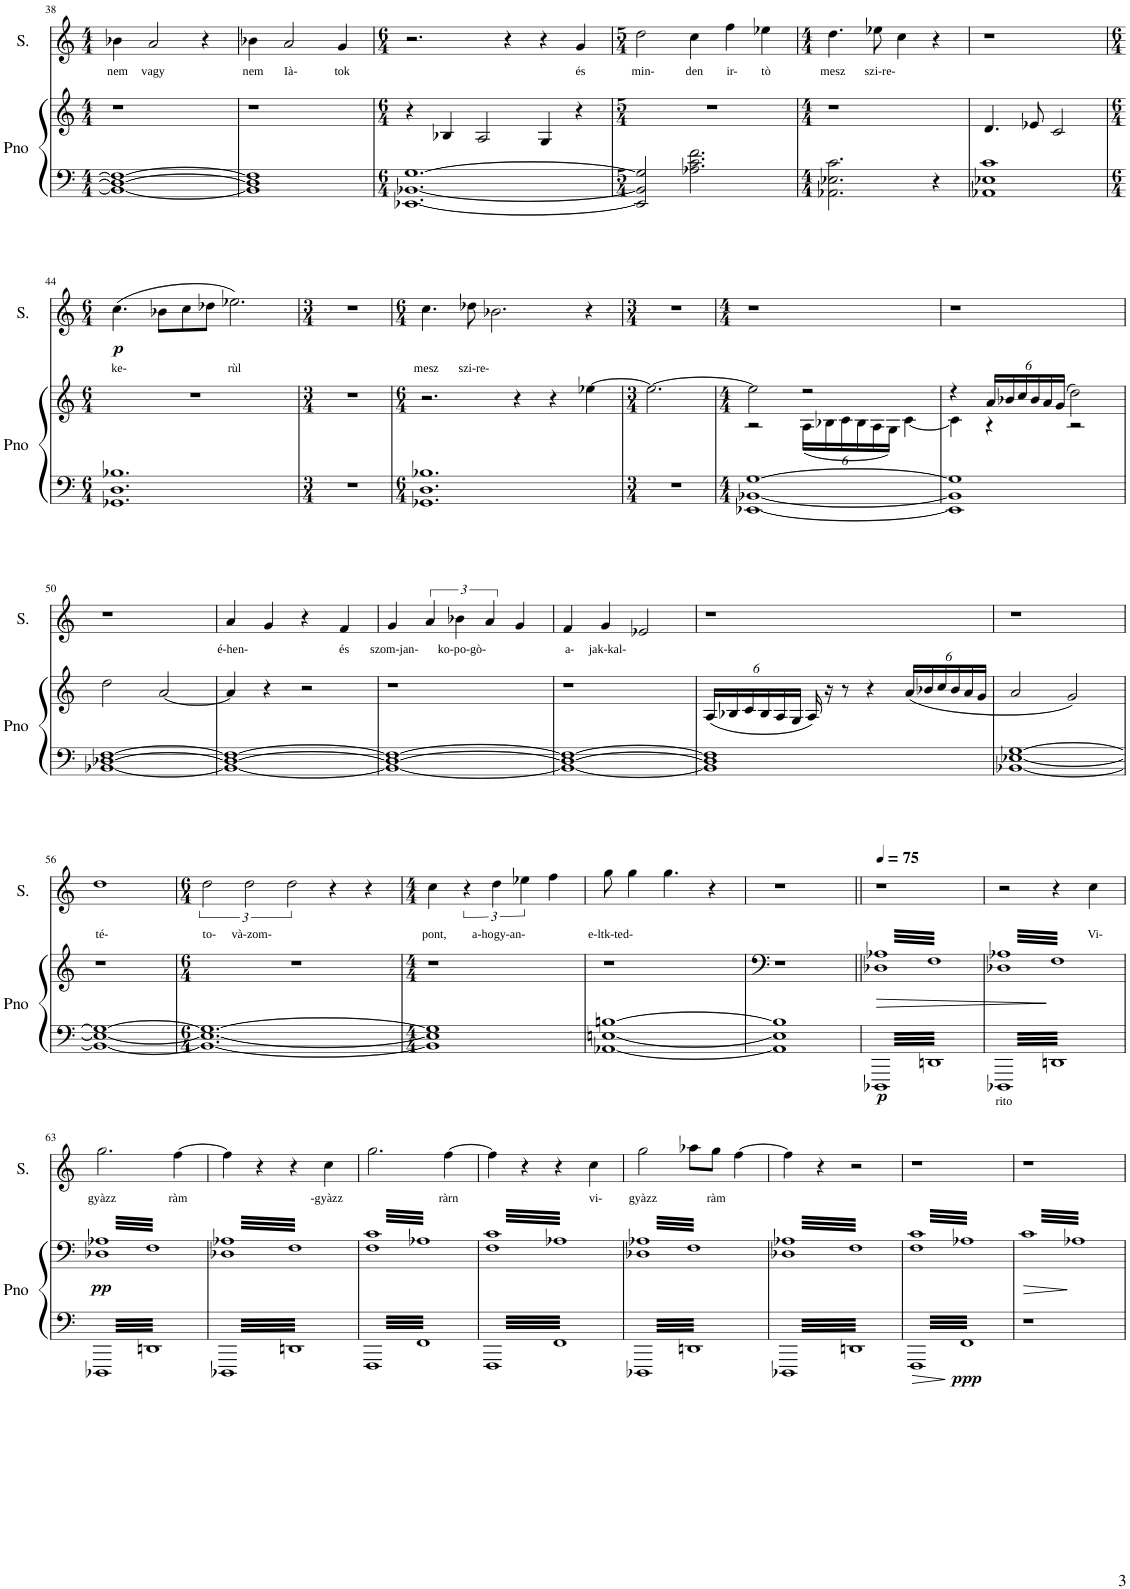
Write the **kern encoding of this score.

**kern	**text	**kern	**dynam	**kern	**text	**dynam
*part2	*part2	*part2	*part2	*part1	*part1	*part1
*staff3	*staff3	*staff2	*staff2/3	*staff1	*staff1	*staff1
*I"Piano	*	*	*	*I"Soprano	*	*
*I'Pno	*	*	*	*I'S.	*	*
!!LO:PB:g=z
*clefF4	*	*clefG2	*	*clefG2	*	*
*k[]	*	*k[]	*	*k[]	*	*
*M4/4	*	*M4/4	*	*M4/4	*	*
=38	=38	=38	=38	=38	=38	=38
!	!	!	!	!	!LO:LY:b	!
1BB_ 1D-_ 1F_	.	1r	.	4b-X\	nem	.
!	!	!	!	!	!LO:LY:b	!
.	.	.	.	2a/	vagy	.
.	.	.	.	4r	.	.
=39	=39	=39	=39	=39	=39	=39
!	!	!	!	!	!LO:LY:b	!
1BB] 1D-] 1F]	.	1r	.	4b-X\	nem	.
!	!	!	!	!	!LO:LY:b	!
.	.	.	.	2a/	Ià-	.
!	!	!	!	!	!LO:LY:b	!
.	.	.	.	4g/	tok	.
=40	=40	=40	=40	=40	=40	=40
*M6/4	*	*M6/4	*	*M6/4	*	*
[<1.EE-X [<1.BB-X [>1.G	.	4r	.	2.r	.	.
.	.	4B-X/	.	.	.	.
.	.	2A/	.	.	.	.
.	.	.	.	4r	.	.
.	.	4G/	.	4r	.	.
!	!	!	!	!	!LO:LY:b	!
.	.	4r	.	4g/	és	.
=41	=41	=41	=41	=41	=41	=41
*M5/4	*	*M5/4	*	*M5/4	*	*
!	!	!	!	!	!LO:LY:b	!
2EE-/] 2BB-/] 2G/]	.	4%5r	.	2dd\	min-	.
!	!	!	!	!	!LO:LY:b	!
2.A-X\ 2.c\ 2.f\	.	.	.	4cc\	den	.
!	!	!	!	!	!LO:LY:b	!
.	.	.	.	4ff\	ir-	.
!	!	!	!	!	!LO:LY:b	!
.	.	.	.	4ee-X\	tò	.
=42	=42	=42	=42	=42	=42	=42
*M4/4	*	*M4/4	*	*M4/4	*	*
!	!	!	!	!	!LO:LY:b	!
2.AA-X\ 2.E-X\ 2.c\	.	1r	.	4.dd\	mesz	.
!	!	!	!	!	!LO:LY:b	!
.	.	.	.	8ee-X\	szi-re-	.
.	.	.	.	4cc\	.	.
4r	.	.	.	4r	.	.
=43	=43	=43	=43	=43	=43	=43
1AA-X 1E-X 1c	.	4.d/	.	1r	.	.
.	.	8e-X/	.	.	.	.
.	.	2c/	.	.	.	.
!!LO:LB:g=z
=44	=44	=44	=44	=44	=44	=44
*M6/4	*	*M6/4	*	*M6/4	*	*
!	!	!	!	!	!LO:LY:b	!LO:DY:b
1.GG-X 1.D 1.B-X	.	1.r	.	(4.cc\	ke-	p
.	.	.	.	8b-X\L	.	.
.	.	.	.	8cc\	.	.
.	.	.	.	8dd-X\J	.	.
!	!	!	!	!	!LO:LY:b	!
.	.	.	.	2.ee-X\)	rùl	.
=45	=45	=45	=45	=45	=45	=45
*M3/4	*	*M3/4	*	*M3/4	*	*
2.r	.	2.r	.	2.r	.	.
=46	=46	=46	=46	=46	=46	=46
*M6/4	*	*M6/4	*	*M6/4	*	*
!	!	!	!	!	!LO:LY:b	!
1.GG-X 1.D 1.B-X	.	2.r	.	4.cc\	mesz	.
!	!	!	!	!	!LO:LY:b	!
.	.	.	.	8dd-X\	szi-re-	.
.	.	.	.	2.b-X\	.	.
.	.	4r	.	.	.	.
.	.	4r	.	.	.	.
.	.	[>4ee-X\	.	4r	.	.
=47	=47	=47	=47	=47	=47	=47
*M3/4	*	*M3/4	*	*M3/4	*	*
2.r	.	2.ee-\_	.	2.r	.	.
=48	=48	=48	=48	=48	=48	=48
*M4/4	*	*M4/4	*	*M4/4	*	*
*	*	*^	*	*	*	*
[<1EE-X [<1BB-X [>1G	.	2ee-\]	2r	.	1r	.	.
*	*	*	*Xbrackettup	*	*	*	*
.	.	2r	(24A\LL	.	.	.	.
.	.	.	24B-X\	.	.	.	.
.	.	.	24c\	.	.	.	.
.	.	.	24B-\	.	.	.	.
.	.	.	24A\	.	.	.	.
.	.	.	24G\JJ)	.	.	.	.
.	.	.	[<4c\	.	.	.	.
=49	=49	=49	=49	=49	=49	=49	=49
1EE-] 1BB-] 1G]	.	4r	4c\]	.	1r	.	.
.	.	24a/LL	4r	.	.	.	.
.	.	24b-X/	.	.	.	.	.
.	.	24cc/	.	.	.	.	.
.	.	24b-/	.	.	.	.	.
.	.	24a/	.	.	.	.	.
.	.	(24g/JJ	.	.	.	.	.
.	.	2dd\)	2r	.	.	.	.
*	*	*v	*v	*	*	*	*
!!LO:LB:g=z
=50	=50	=50	=50	=50	=50	=50
[<1BB-X [>1D-X [>1F	.	2dd\	.	1r	.	.
.	.	[<2a/	.	.	.	.
=51	=51	=51	=51	=51	=51	=51
!	!	!	!	!	!LO:LY:b	!
1BB-_ 1D-_ 1F_	.	4a/]	.	4a/	é-hen-	.
.	.	4r	.	4g/	.	.
.	.	2r	.	4r	.	.
!	!	!	!	!	!LO:LY:b	!
.	.	.	.	4f/	és	.
=52	=52	=52	=52	=52	=52	=52
!	!	!	!	!	!LO:LY:b	!
1BB-_ 1D-_ 1F_	.	1r	.	4g/	szom-jan-	.
.	.	.	.	6a/	.	.
!	!	!	!	!	!LO:LY:b	!
.	.	.	.	6b-X\	ko-po-gò-	.
.	.	.	.	6a/	.	.
.	.	.	.	4g/	.	.
=53	=53	=53	=53	=53	=53	=53
!	!	!	!	!	!LO:LY:b	!
1BB-_ 1D-_ 1F_	.	1r	.	4f/	a-	.
!	!	!	!	!	!LO:LY:b	!
.	.	.	.	4g/	jak-kal-	.
.	.	.	.	2e-X/	.	.
=54	=54	=54	=54	=54	=54	=54
1BB-] 1D-] 1F]	.	(24A/LL	.	1r	.	.
.	.	24B-X/	.	.	.	.
.	.	24c/	.	.	.	.
.	.	24B-/	.	.	.	.
.	.	24A/	.	.	.	.
.	.	24G/JJ	.	.	.	.
.	.	16A/)	.	.	.	.
.	.	16r	.	.	.	.
.	.	8r	.	.	.	.
.	.	4r	.	.	.	.
.	.	(24a/LL	.	.	.	.
.	.	24b-X/	.	.	.	.
.	.	24cc/	.	.	.	.
.	.	24b-/	.	.	.	.
.	.	24a/	.	.	.	.
.	.	24g/JJ	.	.	.	.
=55	=55	=55	=55	=55	=55	=55
[<1BB-X [<1E-X [>1G	.	2a/	.	1r	.	.
.	.	2g/)	.	.	.	.
!!LO:LB:g=z
=56	=56	=56	=56	=56	=56	=56
!	!	!	!	!	!LO:LY:b	!
1BB-_ 1E-_ 1G_	.	1r	.	1dd	té-	.
=57	=57	=57	=57	=57	=57	=57
*M6/4	*	*M6/4	*	*M6/4	*	*
!	!	!	!	!	!LO:LY:b	!
1.BB-_ 1.E-_ 1.G_	.	1.r	.	3dd\	to-	.
!	!	!	!	!	!LO:LY:b	!
.	.	.	.	3dd\	và-zom-	.
.	.	.	.	3dd\	.	.
.	.	.	.	4r	.	.
.	.	.	.	4r	.	.
=58	=58	=58	=58	=58	=58	=58
*M4/4	*	*M4/4	*	*M4/4	*	*
!	!	!	!	!	!LO:LY:b	!
1BB-] 1E-] 1G]	.	1r	.	4cc\	pont,	.
.	.	.	.	6r	.	.
!	!	!	!	!	!LO:LY:b	!
.	.	.	.	6dd\	a-hogy-an-	.
.	.	.	.	6ee-X\	.	.
.	.	.	.	4ff\	.	.
=59	=59	=59	=59	=59	=59	=59
!	!	!	!	!	!LO:LY:b	!
[<1AA-X [<1En [>1Bn	.	1r	.	8gg\	e-ltk-ted-	.
.	.	.	.	4gg\	.	.
.	.	.	.	4.gg\	.	.
.	.	.	.	4r	.	.
=60	=60	=60	=60	=60	=60	=60
1AA-] 1E] 1B]	.	1r	.	1r	.	.
=61||	=61||	=61||	=61||	=61||	=61||	=61||
*	*	*brackettup	*	*	*	*
*	*	*	*	*MM75	*	*
!	!	!	!LO:HP:b	!	!	!
!	!	!	!LO:DY:n=1:b=2	!	!	!
*	*	*tremolo	*	*	*	*
3.DDD-X	.	64D-X 64A-XLLLL	> p	1r	.	.
.	.	64F	.	.	.	.
.	.	64D-X 64A-X	.	.	.	.
.	.	64F	.	.	.	.
.	.	64D-X 64A-X	.	.	.	.
.	.	64F	.	.	.	.
.	.	64D-X 64A-X	.	.	.	.
.	.	64F	.	.	.	.
.	.	64D-X 64A-X	.	.	.	.
.	.	64F	.	.	.	.
.	.	64D-X 64A-X	.	.	.	.
.	.	64F	.	.	.	.
.	.	64D-X 64A-X	.	.	.	.
.	.	64F	.	.	.	.
.	.	64D-X 64A-X	.	.	.	.
.	.	64F	.	.	.	.
.	.	64D-X 64A-X	.	.	.	.
.	.	64F	.	.	.	.
.	.	64D-X 64A-X	.	.	.	.
.	.	64F	.	.	.	.
.	.	64D-X 64A-X	.	.	.	.
.	.	64F	.	.	.	.
.	.	64D-X 64A-X	.	.	.	.
.	.	64F	.	.	.	.
.	.	64D-X 64A-X	.	.	.	.
.	.	64F	.	.	.	.
.	.	64D-X 64A-X	.	.	.	.
.	.	64F	.	.	.	.
.	.	64D-X 64A-X	.	.	.	.
.	.	64F	.	.	.	.
.	.	64D-X 64A-X	.	.	.	.
.	.	64F	.	.	.	.
3.DDn	.	64D-X 64A-X	.	.	.	.
.	.	64F	.	.	.	.
.	.	64D-X 64A-X	.	.	.	.
.	.	64F	.	.	.	.
.	.	64D-X 64A-X	.	.	.	.
.	.	64F	.	.	.	.
.	.	64D-X 64A-X	.	.	.	.
.	.	64F	.	.	.	.
.	.	64D-X 64A-X	.	.	.	.
.	.	64F	.	.	.	.
.	.	64D-X 64A-X	.	.	.	.
.	.	64F	.	.	.	.
.	.	64D-X 64A-X	.	.	.	.
.	.	64F	.	.	.	.
.	.	64D-X 64A-X	.	.	.	.
.	.	64F	.	.	.	.
.	.	64D-X 64A-X	.	.	.	.
.	.	64F	.	.	.	.
.	.	64D-X 64A-X	.	.	.	.
.	.	64F	.	.	.	.
.	.	64D-X 64A-X	.	.	.	.
.	.	64F	.	.	.	.
.	.	64D-X 64A-X	.	.	.	.
.	.	64F	.	.	.	.
.	.	64D-X 64A-X	.	.	.	.
.	.	64F	.	.	.	.
.	.	64D-X 64A-X	.	.	.	.
.	.	64F	.	.	.	.
.	.	64D-X 64A-X	.	.	.	.
.	.	64F	.	.	.	.
.	.	64D-X 64A-X	.	.	.	.
.	.	64FJJJJ	.	.	.	.
=62	=62	=62	=62	=62	=62	=62
!	!LO:LY:b	!	!	!	!	!
3.DDD-X	rito	64D-X 64A-XLLLL	.	2r	.	.
.	.	64F	.	.	.	.
.	.	64D-X 64A-X	.	.	.	.
.	.	64F	.	.	.	.
.	.	64D-X 64A-X	.	.	.	.
.	.	64F	.	.	.	.
.	.	64D-X 64A-X	.	.	.	.
.	.	64F	.	.	.	.
.	.	64D-X 64A-X	.	.	.	.
.	.	64F	.	.	.	.
.	.	64D-X 64A-X	.	.	.	.
.	.	64F	.	.	.	.
.	.	64D-X 64A-X	.	.	.	.
.	.	64F	.	.	.	.
.	.	64D-X 64A-X	.	.	.	.
.	.	64F	.	.	.	.
.	.	64D-X 64A-X	.	.	.	.
.	.	64F	.	.	.	.
.	.	64D-X 64A-X	.	.	.	.
.	.	64F	.	.	.	.
.	.	64D-X 64A-X	.	.	.	.
.	.	64F	.	.	.	.
.	.	64D-X 64A-X	.	.	.	.
.	.	64F	.	.	.	.
.	.	64D-X 64A-X	.	.	.	.
.	.	64F	.	.	.	.
.	.	64D-X 64A-X	.	.	.	.
.	.	64F	.	.	.	.
.	.	64D-X 64A-X	.	.	.	.
.	.	64F	.	.	.	.
.	.	64D-X 64A-X	.	.	.	.
.	.	64F	.	.	.	.
3.DDn	.	64D-X 64A-X	]	4r	.	.
.	.	64F	.	.	.	.
.	.	64D-X 64A-X	.	.	.	.
.	.	64F	.	.	.	.
.	.	64D-X 64A-X	.	.	.	.
.	.	64F	.	.	.	.
.	.	64D-X 64A-X	.	.	.	.
.	.	64F	.	.	.	.
.	.	64D-X 64A-X	.	.	.	.
.	.	64F	.	.	.	.
.	.	64D-X 64A-X	.	.	.	.
.	.	64F	.	.	.	.
.	.	64D-X 64A-X	.	.	.	.
.	.	64F	.	.	.	.
.	.	64D-X 64A-X	.	.	.	.
.	.	64F	.	.	.	.
!	!	!	!	!	!LO:LY:b	!
.	.	64D-X 64A-X	.	4cc\	Vi-	.
.	.	64F	.	.	.	.
.	.	64D-X 64A-X	.	.	.	.
.	.	64F	.	.	.	.
.	.	64D-X 64A-X	.	.	.	.
.	.	64F	.	.	.	.
.	.	64D-X 64A-X	.	.	.	.
.	.	64F	.	.	.	.
.	.	64D-X 64A-X	.	.	.	.
.	.	64F	.	.	.	.
.	.	64D-X 64A-X	.	.	.	.
.	.	64F	.	.	.	.
.	.	64D-X 64A-X	.	.	.	.
.	.	64F	.	.	.	.
.	.	64D-X 64A-X	.	.	.	.
.	.	64FJJJJ	.	.	.	.
!!LO:LB:g=z
=63	=63	=63	=63	=63	=63	=63
!	!	!	!LO:DY:b	!	!LO:LY:b	!
3.DDD-X	.	64D-X 64A-XLLLL	pp	2.gg\	gyàzz	.
.	.	64F	.	.	.	.
.	.	64D-X 64A-X	.	.	.	.
.	.	64F	.	.	.	.
.	.	64D-X 64A-X	.	.	.	.
.	.	64F	.	.	.	.
.	.	64D-X 64A-X	.	.	.	.
.	.	64F	.	.	.	.
.	.	64D-X 64A-X	.	.	.	.
.	.	64F	.	.	.	.
.	.	64D-X 64A-X	.	.	.	.
.	.	64F	.	.	.	.
.	.	64D-X 64A-X	.	.	.	.
.	.	64F	.	.	.	.
.	.	64D-X 64A-X	.	.	.	.
.	.	64F	.	.	.	.
.	.	64D-X 64A-X	.	.	.	.
.	.	64F	.	.	.	.
.	.	64D-X 64A-X	.	.	.	.
.	.	64F	.	.	.	.
.	.	64D-X 64A-X	.	.	.	.
.	.	64F	.	.	.	.
.	.	64D-X 64A-X	.	.	.	.
.	.	64F	.	.	.	.
.	.	64D-X 64A-X	.	.	.	.
.	.	64F	.	.	.	.
.	.	64D-X 64A-X	.	.	.	.
.	.	64F	.	.	.	.
.	.	64D-X 64A-X	.	.	.	.
.	.	64F	.	.	.	.
.	.	64D-X 64A-X	.	.	.	.
.	.	64F	.	.	.	.
3.DDn	.	64D-X 64A-X	.	.	.	.
.	.	64F	.	.	.	.
.	.	64D-X 64A-X	.	.	.	.
.	.	64F	.	.	.	.
.	.	64D-X 64A-X	.	.	.	.
.	.	64F	.	.	.	.
.	.	64D-X 64A-X	.	.	.	.
.	.	64F	.	.	.	.
.	.	64D-X 64A-X	.	.	.	.
.	.	64F	.	.	.	.
.	.	64D-X 64A-X	.	.	.	.
.	.	64F	.	.	.	.
.	.	64D-X 64A-X	.	.	.	.
.	.	64F	.	.	.	.
.	.	64D-X 64A-X	.	.	.	.
.	.	64F	.	.	.	.
!	!	!	!	!	!LO:LY:b	!
.	.	64D-X 64A-X	.	[>4ff\	ràm	.
.	.	64F	.	.	.	.
.	.	64D-X 64A-X	.	.	.	.
.	.	64F	.	.	.	.
.	.	64D-X 64A-X	.	.	.	.
.	.	64F	.	.	.	.
.	.	64D-X 64A-X	.	.	.	.
.	.	64F	.	.	.	.
.	.	64D-X 64A-X	.	.	.	.
.	.	64F	.	.	.	.
.	.	64D-X 64A-X	.	.	.	.
.	.	64F	.	.	.	.
.	.	64D-X 64A-X	.	.	.	.
.	.	64F	.	.	.	.
.	.	64D-X 64A-X	.	.	.	.
.	.	64FJJJJ	.	.	.	.
=64	=64	=64	=64	=64	=64	=64
3.DDD-X	.	64D-X 64A-XLLLL	.	4ff\]	.	.
.	.	64F	.	.	.	.
.	.	64D-X 64A-X	.	.	.	.
.	.	64F	.	.	.	.
.	.	64D-X 64A-X	.	.	.	.
.	.	64F	.	.	.	.
.	.	64D-X 64A-X	.	.	.	.
.	.	64F	.	.	.	.
.	.	64D-X 64A-X	.	.	.	.
.	.	64F	.	.	.	.
.	.	64D-X 64A-X	.	.	.	.
.	.	64F	.	.	.	.
.	.	64D-X 64A-X	.	.	.	.
.	.	64F	.	.	.	.
.	.	64D-X 64A-X	.	.	.	.
.	.	64F	.	.	.	.
.	.	64D-X 64A-X	.	4r	.	.
.	.	64F	.	.	.	.
.	.	64D-X 64A-X	.	.	.	.
.	.	64F	.	.	.	.
.	.	64D-X 64A-X	.	.	.	.
.	.	64F	.	.	.	.
.	.	64D-X 64A-X	.	.	.	.
.	.	64F	.	.	.	.
.	.	64D-X 64A-X	.	.	.	.
.	.	64F	.	.	.	.
.	.	64D-X 64A-X	.	.	.	.
.	.	64F	.	.	.	.
.	.	64D-X 64A-X	.	.	.	.
.	.	64F	.	.	.	.
.	.	64D-X 64A-X	.	.	.	.
.	.	64F	.	.	.	.
3.DDn	.	64D-X 64A-X	.	4r	.	.
.	.	64F	.	.	.	.
.	.	64D-X 64A-X	.	.	.	.
.	.	64F	.	.	.	.
.	.	64D-X 64A-X	.	.	.	.
.	.	64F	.	.	.	.
.	.	64D-X 64A-X	.	.	.	.
.	.	64F	.	.	.	.
.	.	64D-X 64A-X	.	.	.	.
.	.	64F	.	.	.	.
.	.	64D-X 64A-X	.	.	.	.
.	.	64F	.	.	.	.
.	.	64D-X 64A-X	.	.	.	.
.	.	64F	.	.	.	.
.	.	64D-X 64A-X	.	.	.	.
.	.	64F	.	.	.	.
!	!	!	!	!	!LO:LY:b	!
.	.	64D-X 64A-X	.	4cc\	-gyàzz	.
.	.	64F	.	.	.	.
.	.	64D-X 64A-X	.	.	.	.
.	.	64F	.	.	.	.
.	.	64D-X 64A-X	.	.	.	.
.	.	64F	.	.	.	.
.	.	64D-X 64A-X	.	.	.	.
.	.	64F	.	.	.	.
.	.	64D-X 64A-X	.	.	.	.
.	.	64F	.	.	.	.
.	.	64D-X 64A-X	.	.	.	.
.	.	64F	.	.	.	.
.	.	64D-X 64A-X	.	.	.	.
.	.	64F	.	.	.	.
.	.	64D-X 64A-X	.	.	.	.
.	.	64FJJJJ	.	.	.	.
=65	=65	=65	=65	=65	=65	=65
3.FFF	.	64F 64cLLLL	.	2.gg\	.	.
.	.	64A-X	.	.	.	.
.	.	64F 64c	.	.	.	.
.	.	64A-X	.	.	.	.
.	.	64F 64c	.	.	.	.
.	.	64A-X	.	.	.	.
.	.	64F 64c	.	.	.	.
.	.	64A-X	.	.	.	.
.	.	64F 64c	.	.	.	.
.	.	64A-X	.	.	.	.
.	.	64F 64c	.	.	.	.
.	.	64A-X	.	.	.	.
.	.	64F 64c	.	.	.	.
.	.	64A-X	.	.	.	.
.	.	64F 64c	.	.	.	.
.	.	64A-X	.	.	.	.
.	.	64F 64c	.	.	.	.
.	.	64A-X	.	.	.	.
.	.	64F 64c	.	.	.	.
.	.	64A-X	.	.	.	.
.	.	64F 64c	.	.	.	.
.	.	64A-X	.	.	.	.
.	.	64F 64c	.	.	.	.
.	.	64A-X	.	.	.	.
.	.	64F 64c	.	.	.	.
.	.	64A-X	.	.	.	.
.	.	64F 64c	.	.	.	.
.	.	64A-X	.	.	.	.
.	.	64F 64c	.	.	.	.
.	.	64A-X	.	.	.	.
.	.	64F 64c	.	.	.	.
.	.	64A-X	.	.	.	.
3.FF	.	64F 64c	.	.	.	.
.	.	64A-X	.	.	.	.
.	.	64F 64c	.	.	.	.
.	.	64A-X	.	.	.	.
.	.	64F 64c	.	.	.	.
.	.	64A-X	.	.	.	.
.	.	64F 64c	.	.	.	.
.	.	64A-X	.	.	.	.
.	.	64F 64c	.	.	.	.
.	.	64A-X	.	.	.	.
.	.	64F 64c	.	.	.	.
.	.	64A-X	.	.	.	.
.	.	64F 64c	.	.	.	.
.	.	64A-X	.	.	.	.
.	.	64F 64c	.	.	.	.
.	.	64A-X	.	.	.	.
!	!	!	!	!	!LO:LY:b	!
.	.	64F 64c	.	[>4ff\	ràrn	.
.	.	64A-X	.	.	.	.
.	.	64F 64c	.	.	.	.
.	.	64A-X	.	.	.	.
.	.	64F 64c	.	.	.	.
.	.	64A-X	.	.	.	.
.	.	64F 64c	.	.	.	.
.	.	64A-X	.	.	.	.
.	.	64F 64c	.	.	.	.
.	.	64A-X	.	.	.	.
.	.	64F 64c	.	.	.	.
.	.	64A-X	.	.	.	.
.	.	64F 64c	.	.	.	.
.	.	64A-X	.	.	.	.
.	.	64F 64c	.	.	.	.
.	.	64A-XJJJJ	.	.	.	.
=66	=66	=66	=66	=66	=66	=66
3.FFF	.	64F 64cLLLL	.	4ff\]	.	.
.	.	64A-X	.	.	.	.
.	.	64F 64c	.	.	.	.
.	.	64A-X	.	.	.	.
.	.	64F 64c	.	.	.	.
.	.	64A-X	.	.	.	.
.	.	64F 64c	.	.	.	.
.	.	64A-X	.	.	.	.
.	.	64F 64c	.	.	.	.
.	.	64A-X	.	.	.	.
.	.	64F 64c	.	.	.	.
.	.	64A-X	.	.	.	.
.	.	64F 64c	.	.	.	.
.	.	64A-X	.	.	.	.
.	.	64F 64c	.	.	.	.
.	.	64A-X	.	.	.	.
.	.	64F 64c	.	4r	.	.
.	.	64A-X	.	.	.	.
.	.	64F 64c	.	.	.	.
.	.	64A-X	.	.	.	.
.	.	64F 64c	.	.	.	.
.	.	64A-X	.	.	.	.
.	.	64F 64c	.	.	.	.
.	.	64A-X	.	.	.	.
.	.	64F 64c	.	.	.	.
.	.	64A-X	.	.	.	.
.	.	64F 64c	.	.	.	.
.	.	64A-X	.	.	.	.
.	.	64F 64c	.	.	.	.
.	.	64A-X	.	.	.	.
.	.	64F 64c	.	.	.	.
.	.	64A-X	.	.	.	.
3.FF	.	64F 64c	.	4r	.	.
.	.	64A-X	.	.	.	.
.	.	64F 64c	.	.	.	.
.	.	64A-X	.	.	.	.
.	.	64F 64c	.	.	.	.
.	.	64A-X	.	.	.	.
.	.	64F 64c	.	.	.	.
.	.	64A-X	.	.	.	.
.	.	64F 64c	.	.	.	.
.	.	64A-X	.	.	.	.
.	.	64F 64c	.	.	.	.
.	.	64A-X	.	.	.	.
.	.	64F 64c	.	.	.	.
.	.	64A-X	.	.	.	.
.	.	64F 64c	.	.	.	.
.	.	64A-X	.	.	.	.
!	!	!	!	!	!LO:LY:b	!
.	.	64F 64c	.	4cc\	vi-	.
.	.	64A-X	.	.	.	.
.	.	64F 64c	.	.	.	.
.	.	64A-X	.	.	.	.
.	.	64F 64c	.	.	.	.
.	.	64A-X	.	.	.	.
.	.	64F 64c	.	.	.	.
.	.	64A-X	.	.	.	.
.	.	64F 64c	.	.	.	.
.	.	64A-X	.	.	.	.
.	.	64F 64c	.	.	.	.
.	.	64A-X	.	.	.	.
.	.	64F 64c	.	.	.	.
.	.	64A-X	.	.	.	.
.	.	64F 64c	.	.	.	.
.	.	64A-XJJJJ	.	.	.	.
=67	=67	=67	=67	=67	=67	=67
!	!	!	!	!	!LO:LY:b	!
3.DDD-X	.	64D-X 64A-XLLLL	.	2gg\	gyàzz	.
.	.	64F	.	.	.	.
.	.	64D-X 64A-X	.	.	.	.
.	.	64F	.	.	.	.
.	.	64D-X 64A-X	.	.	.	.
.	.	64F	.	.	.	.
.	.	64D-X 64A-X	.	.	.	.
.	.	64F	.	.	.	.
.	.	64D-X 64A-X	.	.	.	.
.	.	64F	.	.	.	.
.	.	64D-X 64A-X	.	.	.	.
.	.	64F	.	.	.	.
.	.	64D-X 64A-X	.	.	.	.
.	.	64F	.	.	.	.
.	.	64D-X 64A-X	.	.	.	.
.	.	64F	.	.	.	.
.	.	64D-X 64A-X	.	.	.	.
.	.	64F	.	.	.	.
.	.	64D-X 64A-X	.	.	.	.
.	.	64F	.	.	.	.
.	.	64D-X 64A-X	.	.	.	.
.	.	64F	.	.	.	.
.	.	64D-X 64A-X	.	.	.	.
.	.	64F	.	.	.	.
.	.	64D-X 64A-X	.	.	.	.
.	.	64F	.	.	.	.
.	.	64D-X 64A-X	.	.	.	.
.	.	64F	.	.	.	.
.	.	64D-X 64A-X	.	.	.	.
.	.	64F	.	.	.	.
.	.	64D-X 64A-X	.	.	.	.
.	.	64F	.	.	.	.
3.DDn	.	64D-X 64A-X	.	8aa-X\L	.	.
.	.	64F	.	.	.	.
.	.	64D-X 64A-X	.	.	.	.
.	.	64F	.	.	.	.
.	.	64D-X 64A-X	.	.	.	.
.	.	64F	.	.	.	.
.	.	64D-X 64A-X	.	.	.	.
.	.	64F	.	.	.	.
!	!	!	!	!	!LO:LY:b	!
.	.	64D-X 64A-X	.	8gg\J	ràm	.
.	.	64F	.	.	.	.
.	.	64D-X 64A-X	.	.	.	.
.	.	64F	.	.	.	.
.	.	64D-X 64A-X	.	.	.	.
.	.	64F	.	.	.	.
.	.	64D-X 64A-X	.	.	.	.
.	.	64F	.	.	.	.
.	.	64D-X 64A-X	.	[>4ff\	.	.
.	.	64F	.	.	.	.
.	.	64D-X 64A-X	.	.	.	.
.	.	64F	.	.	.	.
.	.	64D-X 64A-X	.	.	.	.
.	.	64F	.	.	.	.
.	.	64D-X 64A-X	.	.	.	.
.	.	64F	.	.	.	.
.	.	64D-X 64A-X	.	.	.	.
.	.	64F	.	.	.	.
.	.	64D-X 64A-X	.	.	.	.
.	.	64F	.	.	.	.
.	.	64D-X 64A-X	.	.	.	.
.	.	64F	.	.	.	.
.	.	64D-X 64A-X	.	.	.	.
.	.	64FJJJJ	.	.	.	.
=68	=68	=68	=68	=68	=68	=68
3.DDD-X	.	64D-X 64A-XLLLL	.	4ff\]	.	.
.	.	64F	.	.	.	.
.	.	64D-X 64A-X	.	.	.	.
.	.	64F	.	.	.	.
.	.	64D-X 64A-X	.	.	.	.
.	.	64F	.	.	.	.
.	.	64D-X 64A-X	.	.	.	.
.	.	64F	.	.	.	.
.	.	64D-X 64A-X	.	.	.	.
.	.	64F	.	.	.	.
.	.	64D-X 64A-X	.	.	.	.
.	.	64F	.	.	.	.
.	.	64D-X 64A-X	.	.	.	.
.	.	64F	.	.	.	.
.	.	64D-X 64A-X	.	.	.	.
.	.	64F	.	.	.	.
.	.	64D-X 64A-X	.	4r	.	.
.	.	64F	.	.	.	.
.	.	64D-X 64A-X	.	.	.	.
.	.	64F	.	.	.	.
.	.	64D-X 64A-X	.	.	.	.
.	.	64F	.	.	.	.
.	.	64D-X 64A-X	.	.	.	.
.	.	64F	.	.	.	.
.	.	64D-X 64A-X	.	.	.	.
.	.	64F	.	.	.	.
.	.	64D-X 64A-X	.	.	.	.
.	.	64F	.	.	.	.
.	.	64D-X 64A-X	.	.	.	.
.	.	64F	.	.	.	.
.	.	64D-X 64A-X	.	.	.	.
.	.	64F	.	.	.	.
3.DDn	.	64D-X 64A-X	.	2r	.	.
.	.	64F	.	.	.	.
.	.	64D-X 64A-X	.	.	.	.
.	.	64F	.	.	.	.
.	.	64D-X 64A-X	.	.	.	.
.	.	64F	.	.	.	.
.	.	64D-X 64A-X	.	.	.	.
.	.	64F	.	.	.	.
.	.	64D-X 64A-X	.	.	.	.
.	.	64F	.	.	.	.
.	.	64D-X 64A-X	.	.	.	.
.	.	64F	.	.	.	.
.	.	64D-X 64A-X	.	.	.	.
.	.	64F	.	.	.	.
.	.	64D-X 64A-X	.	.	.	.
.	.	64F	.	.	.	.
.	.	64D-X 64A-X	.	.	.	.
.	.	64F	.	.	.	.
.	.	64D-X 64A-X	.	.	.	.
.	.	64F	.	.	.	.
.	.	64D-X 64A-X	.	.	.	.
.	.	64F	.	.	.	.
.	.	64D-X 64A-X	.	.	.	.
.	.	64F	.	.	.	.
.	.	64D-X 64A-X	.	.	.	.
.	.	64F	.	.	.	.
.	.	64D-X 64A-X	.	.	.	.
.	.	64F	.	.	.	.
.	.	64D-X 64A-X	.	.	.	.
.	.	64F	.	.	.	.
.	.	64D-X 64A-X	.	.	.	.
.	.	64FJJJJ	.	.	.	.
=69	=69	=69	=69	=69	=69	=69
3.FFF	.	64F 64cLLLL	.	1r	.	.
.	.	64A-X	.	.	.	.
.	.	64F 64c	.	.	.	.
.	.	64A-X	.	.	.	.
.	.	64F 64c	.	.	.	.
.	.	64A-X	.	.	.	.
.	.	64F 64c	.	.	.	.
.	.	64A-X	.	.	.	.
.	.	64F 64c	.	.	.	.
.	.	64A-X	.	.	.	.
.	.	64F 64c	.	.	.	.
.	.	64A-X	.	.	.	.
.	.	64F 64c	.	.	.	.
.	.	64A-X	.	.	.	.
.	.	64F 64c	.	.	.	.
.	.	64A-X	.	.	.	.
.	.	64F 64c	.	.	.	.
.	.	64A-X	.	.	.	.
.	.	64F 64c	.	.	.	.
.	.	64A-X	.	.	.	.
.	.	64F 64c	.	.	.	.
.	.	64A-X	.	.	.	.
.	.	64F 64c	.	.	.	.
.	.	64A-X	.	.	.	.
.	.	64F 64c	.	.	.	.
.	.	64A-X	.	.	.	.
.	.	64F 64c	.	.	.	.
.	.	64A-X	.	.	.	.
.	.	64F 64c	.	.	.	.
.	.	64A-X	.	.	.	.
.	.	64F 64c	.	.	.	.
.	.	64A-X	.	.	.	.
!	!	!	!LO:DY:b=2	!	!	!
3.FF	.	64F 64c	ppp	.	.	.
.	.	64A-X	.	.	.	.
.	.	64F 64c	.	.	.	.
.	.	64A-X	.	.	.	.
.	.	64F 64c	.	.	.	.
.	.	64A-X	.	.	.	.
.	.	64F 64c	.	.	.	.
.	.	64A-X	.	.	.	.
.	.	64F 64c	.	.	.	.
.	.	64A-X	.	.	.	.
.	.	64F 64c	.	.	.	.
.	.	64A-X	.	.	.	.
.	.	64F 64c	.	.	.	.
.	.	64A-X	.	.	.	.
.	.	64F 64c	.	.	.	.
.	.	64A-X	.	.	.	.
.	.	64F 64c	.	.	.	.
.	.	64A-X	.	.	.	.
.	.	64F 64c	.	.	.	.
.	.	64A-X	.	.	.	.
.	.	64F 64c	.	.	.	.
.	.	64A-X	.	.	.	.
.	.	64F 64c	.	.	.	.
.	.	64A-X	.	.	.	.
.	.	64F 64c	.	.	.	.
.	.	64A-X	.	.	.	.
.	.	64F 64c	.	.	.	.
.	.	64A-X	.	.	.	.
.	.	64F 64c	.	.	.	.
.	.	64A-X	.	.	.	.
.	.	64F 64c	.	.	.	.
.	.	64A-XJJJJ	.	.	.	.
=70	=70	=70	=70	=70	=70	=70
!	!	!	!LO:HP:b	!	!	!
1r	.	64cLLLL	>	1r	.	.
.	.	64A-X	.	.	.	.
.	.	64c	.	.	.	.
.	.	64A-X	.	.	.	.
.	.	64c	.	.	.	.
.	.	64A-X	.	.	.	.
.	.	64c	.	.	.	.
.	.	64A-X	.	.	.	.
.	.	64c	.	.	.	.
.	.	64A-X	.	.	.	.
.	.	64c	.	.	.	.
.	.	64A-X	.	.	.	.
.	.	64c	.	.	.	.
.	.	64A-X	.	.	.	.
.	.	64c	.	.	.	.
.	.	64A-X	.	.	.	.
.	.	64c	.	.	.	.
.	.	64A-X	.	.	.	.
.	.	64c	.	.	.	.
.	.	64A-X	.	.	.	.
.	.	64c	.	.	.	.
.	.	64A-X	.	.	.	.
.	.	64c	.	.	.	.
.	.	64A-X	.	.	.	.
.	.	64c	.	.	.	.
.	.	64A-X	.	.	.	.
.	.	64c	.	.	.	.
.	.	64A-X	.	.	.	.
.	.	64c	.	.	.	.
.	.	64A-X	.	.	.	.
.	.	64c	.	.	.	.
.	.	64A-X	.	.	.	.
.	.	64c	]	.	.	.
.	.	64A-X	.	.	.	.
.	.	64c	.	.	.	.
.	.	64A-X	.	.	.	.
.	.	64c	.	.	.	.
.	.	64A-X	.	.	.	.
.	.	64c	.	.	.	.
.	.	64A-X	.	.	.	.
.	.	64c	.	.	.	.
.	.	64A-X	.	.	.	.
.	.	64c	.	.	.	.
.	.	64A-X	.	.	.	.
.	.	64c	.	.	.	.
.	.	64A-X	.	.	.	.
.	.	64c	.	.	.	.
.	.	64A-X	.	.	.	.
.	.	64c	.	.	.	.
.	.	64A-X	.	.	.	.
.	.	64c	.	.	.	.
.	.	64A-X	.	.	.	.
.	.	64c	.	.	.	.
.	.	64A-X	.	.	.	.
.	.	64c	.	.	.	.
.	.	64A-X	.	.	.	.
.	.	64c	.	.	.	.
.	.	64A-X	.	.	.	.
.	.	64c	.	.	.	.
.	.	64A-X	.	.	.	.
.	.	64c	.	.	.	.
.	.	64A-X	.	.	.	.
.	.	64c	.	.	.	.
.	.	64A-XJJJJ	.	.	.	.
*	*	*Xtremolo	*	*	*	*
.	.	.	.	.	.	.
.	.	.	.	.	.	.
.	.	.	.	.	.	.
.	.	.	.	.	.	.
.	.	.	.	.	.	.
.	.	.	.	.	.	.
.	.	.	.	.	.	.
.	.	.	.	.	.	.
.	.	.	.	.	.	.
.	.	.	.	.	.	.
.	.	.	.	.	.	.
.	.	.	.	.	.	.
.	.	.	.	.	.	.
.	.	.	.	.	.	.
.	.	.	.	.	.	.
.	.	.	.	.	.	.
.	.	.	.	.	.	.
.	.	.	.	.	.	.
.	.	.	.	.	.	.
.	.	.	.	.	.	.
.	.	.	.	.	.	.
.	.	.	.	.	.	.
.	.	.	.	.	.	.
.	.	.	.	.	.	.
.	.	.	.	.	.	.
.	.	.	.	.	.	.
.	.	.	.	.	.	.
.	.	.	.	.	.	.
.	.	.	.	.	.	.
.	.	.	.	.	.	.
.	.	.	.	.	.	.
.	.	.	.	.	.	.
=	=	=	=	=	=	=
*-	*-	*-	*-	*-	*-	*-
